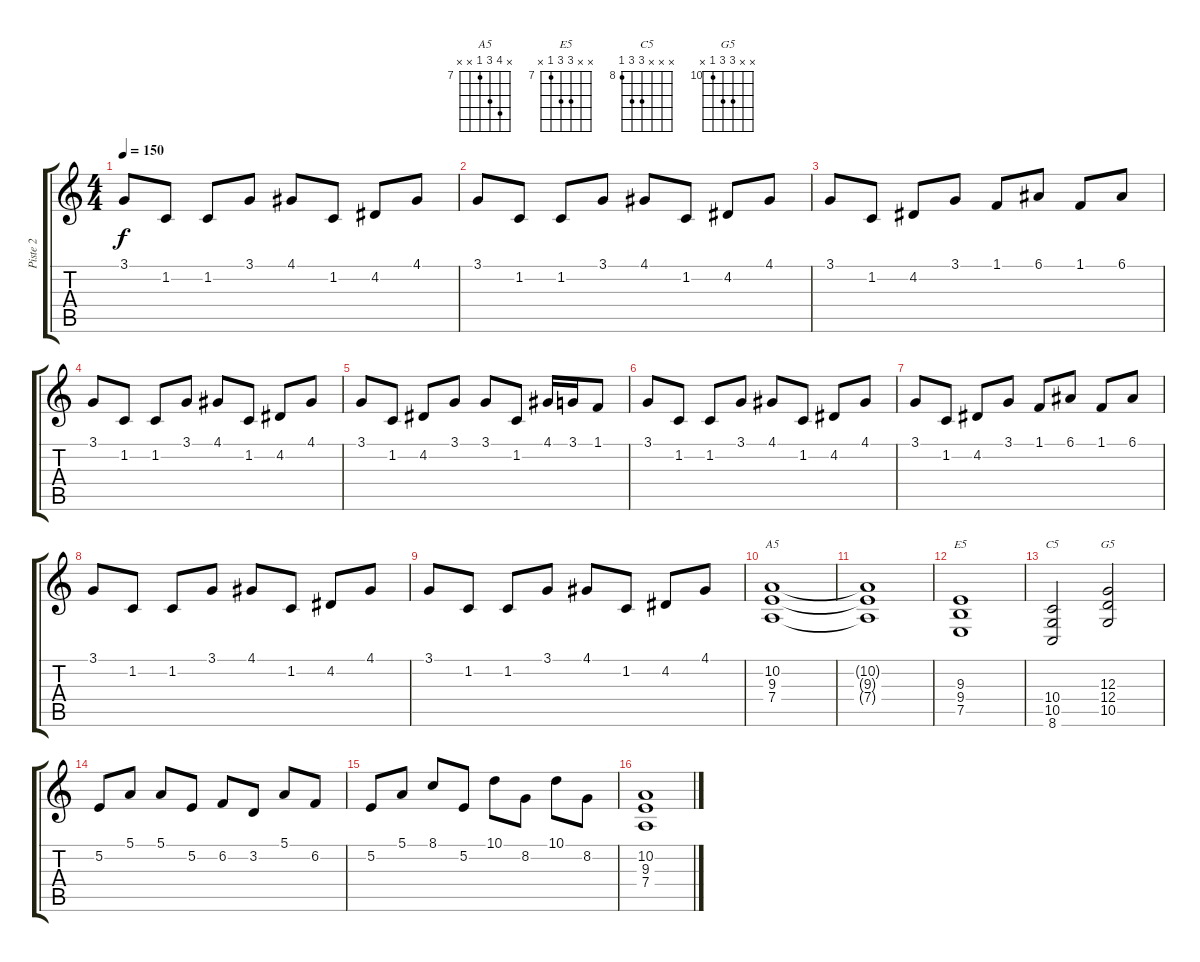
\track ("Piste 2" "Piste 2") {instrument stringensemble2}
\staff {score tabs}
\tuning (E4 B3 G3 D3 A2 E2) {hide}
\chord ("A5" x 10 9 7 x x) {firstfret 7}
\chord ("E5" x x 9 9 7 x) {firstfret 7}
\chord ("C5" x x x 10 10 8) {firstfret 8}
\chord ("G5" x x 12 12 10 x) {firstfret 10}
\ts (4 4)
\tempo 150
\clef g2
\ks c
3.1.8{dy f} 1.2.8 1.2.8 3.1.8 4.1.8 1.2.8 4.2.8 4.1.8 |
3.1.8 1.2.8 1.2.8 3.1.8 4.1.8 1.2.8 4.2.8 4.1.8 |
3.1.8 1.2.8 4.2.8 3.1.8 1.1.8 6.1.8 1.1.8 6.1.8 |
3.1.8 1.2.8 1.2.8 3.1.8 4.1.8 1.2.8 4.2.8 4.1.8 |
3.1.8 1.2.8 4.2.8 3.1.8 3.1.8 1.2.8 4.1.16 3.1.16 1.1.8 |
3.1.8 1.2.8 1.2.8 3.1.8 4.1.8 1.2.8 4.2.8 4.1.8 |
3.1.8 1.2.8 4.2.8 3.1.8 1.1.8 6.1.8 1.1.8 6.1.8 |
3.1.8 1.2.8 1.2.8 3.1.8 4.1.8 1.2.8 4.2.8 4.1.8 |
3.1.8 1.2.8 1.2.8 3.1.8 4.1.8 1.2.8 4.2.8 4.1.8 |
(10.2 9.3 7.4).1{ch "A5"} |
(10.2{t} 9.3{t} 7.4{t}).1 |
(9.3 9.4 7.5).1{ch "E5"} |
(10.4 10.5 8.6).2{ch "C5"} (12.3 12.4 10.5).2{ch "G5"} |
5.2.8 5.1.8 5.1.8 5.2.8 6.2.8 3.2.8 5.1.8 6.2.8 |
5.2.8 5.1.8 8.1.8 5.2.8 10.1.8 8.2.8 10.1.8 8.2.8 |
(10.2 9.3 7.4).1
